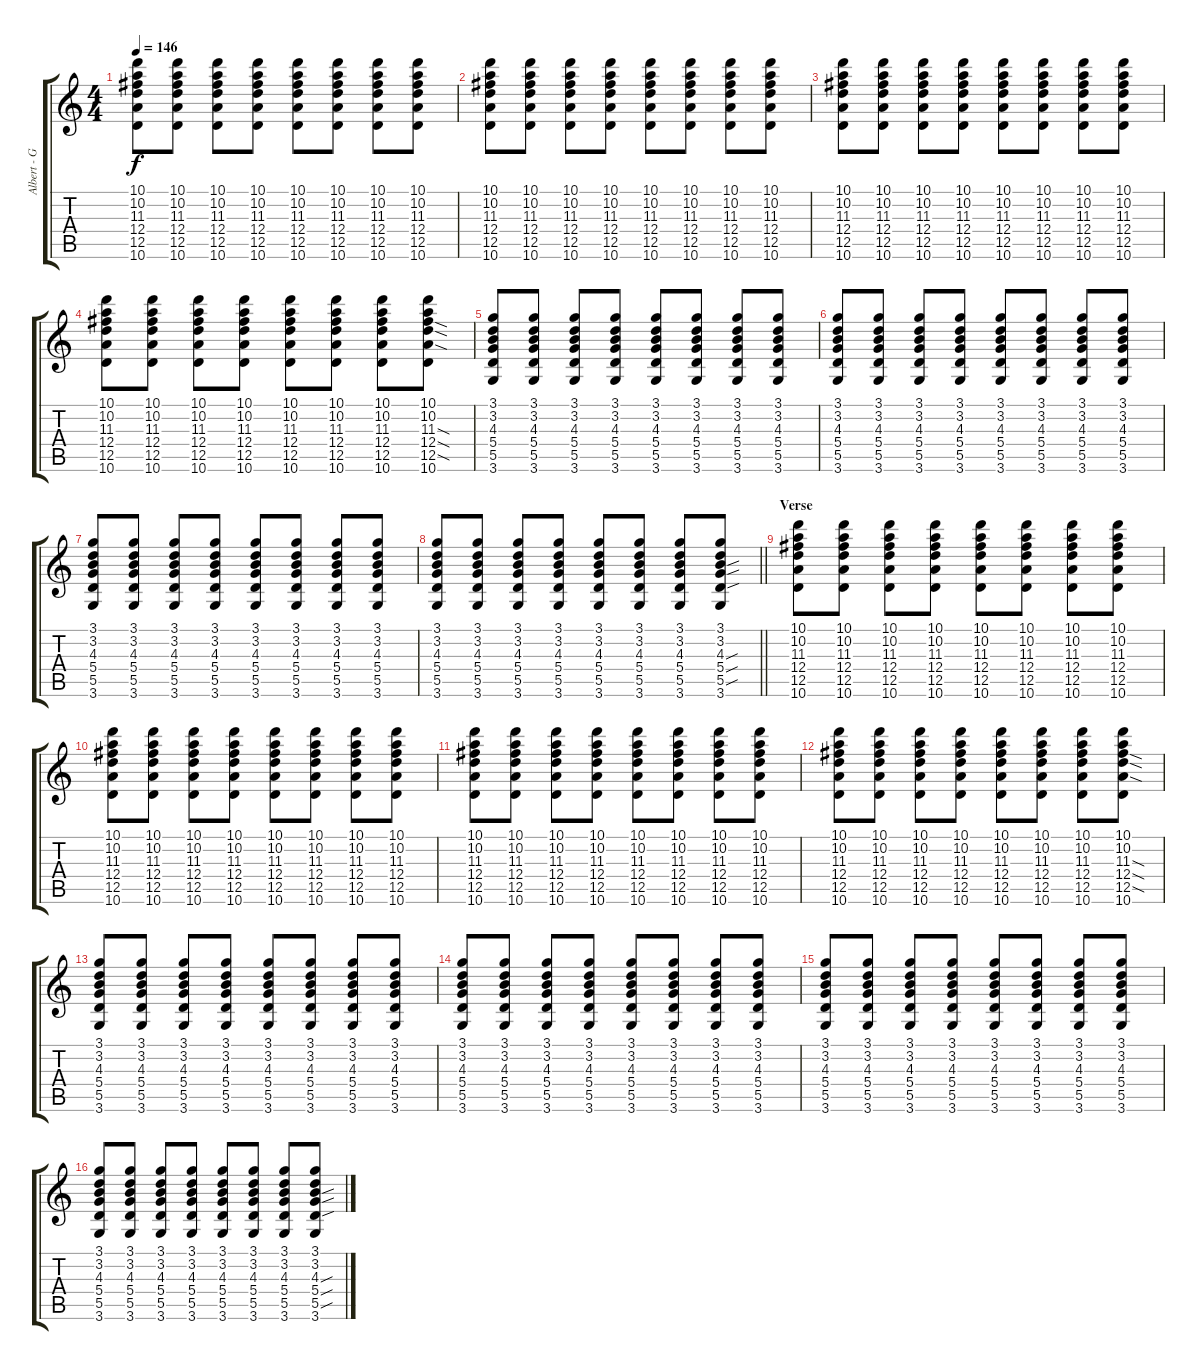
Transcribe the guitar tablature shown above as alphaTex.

\track ("Albert - Guitar RSE" "Albert - G") {instrument electricguitarjazz}
\staff {score tabs}
\tuning (E4 B3 G3 D3 A2 E2) {hide}
\ts (4 4)
\tempo 146
\clef g2
\ks c
(10.1 10.2 11.3 12.4 12.5 10.6).8{dy f} (10.1 10.2 11.3 12.4 12.5 10.6).8 (10.1 10.2 11.3 12.4 12.5 10.6).8 (10.1 10.2 11.3 12.4 12.5 10.6).8 (10.1 10.2 11.3 12.4 12.5 10.6).8 (10.1 10.2 11.3 12.4 12.5 10.6).8 (10.1 10.2 11.3 12.4 12.5 10.6).8 (10.1 10.2 11.3 12.4 12.5 10.6).8 |
(10.1 10.2 11.3 12.4 12.5 10.6).8 (10.1 10.2 11.3 12.4 12.5 10.6).8 (10.1 10.2 11.3 12.4 12.5 10.6).8 (10.1 10.2 11.3 12.4 12.5 10.6).8 (10.1 10.2 11.3 12.4 12.5 10.6).8 (10.1 10.2 11.3 12.4 12.5 10.6).8 (10.1 10.2 11.3 12.4 12.5 10.6).8 (10.1 10.2 11.3 12.4 12.5 10.6).8 |
(10.1 10.2 11.3 12.4 12.5 10.6).8 (10.1 10.2 11.3 12.4 12.5 10.6).8 (10.1 10.2 11.3 12.4 12.5 10.6).8 (10.1 10.2 11.3 12.4 12.5 10.6).8 (10.1 10.2 11.3 12.4 12.5 10.6).8 (10.1 10.2 11.3 12.4 12.5 10.6).8 (10.1 10.2 11.3 12.4 12.5 10.6).8 (10.1 10.2 11.3 12.4 12.5 10.6).8 |
(10.1 10.2 11.3 12.4 12.5 10.6).8 (10.1 10.2 11.3 12.4 12.5 10.6).8 (10.1 10.2 11.3 12.4 12.5 10.6).8 (10.1 10.2 11.3 12.4 12.5 10.6).8 (10.1 10.2 11.3 12.4 12.5 10.6).8 (10.1 10.2 11.3 12.4 12.5 10.6).8 (10.1 10.2 11.3 12.4 12.5 10.6).8 (10.1 10.2 11.3{sod} 12.4{sod} 12.5{sod} 10.6).8 |
(3.1 3.2 4.3 5.4 5.5 3.6).8 (3.1 3.2 4.3 5.4 5.5 3.6).8 (3.1 3.2 4.3 5.4 5.5 3.6).8 (3.1 3.2 4.3 5.4 5.5 3.6).8 (3.1 3.2 4.3 5.4 5.5 3.6).8 (3.1 3.2 4.3 5.4 5.5 3.6).8 (3.1 3.2 4.3 5.4 5.5 3.6).8 (3.1 3.2 4.3 5.4 5.5 3.6).8 |
(3.1 3.2 4.3 5.4 5.5 3.6).8 (3.1 3.2 4.3 5.4 5.5 3.6).8 (3.1 3.2 4.3 5.4 5.5 3.6).8 (3.1 3.2 4.3 5.4 5.5 3.6).8 (3.1 3.2 4.3 5.4 5.5 3.6).8 (3.1 3.2 4.3 5.4 5.5 3.6).8 (3.1 3.2 4.3 5.4 5.5 3.6).8 (3.1 3.2 4.3 5.4 5.5 3.6).8 |
(3.1 3.2 4.3 5.4 5.5 3.6).8 (3.1 3.2 4.3 5.4 5.5 3.6).8 (3.1 3.2 4.3 5.4 5.5 3.6).8 (3.1 3.2 4.3 5.4 5.5 3.6).8 (3.1 3.2 4.3 5.4 5.5 3.6).8 (3.1 3.2 4.3 5.4 5.5 3.6).8 (3.1 3.2 4.3 5.4 5.5 3.6).8 (3.1 3.2 4.3 5.4 5.5 3.6).8 |
\barLineRight lightlight
(3.1 3.2 4.3 5.4 5.5 3.6).8 (3.1 3.2 4.3 5.4 5.5 3.6).8 (3.1 3.2 4.3 5.4 5.5 3.6).8 (3.1 3.2 4.3 5.4 5.5 3.6).8 (3.1 3.2 4.3 5.4 5.5 3.6).8 (3.1 3.2 4.3 5.4 5.5 3.6).8 (3.1 3.2 4.3 5.4 5.5 3.6).8 (3.1 3.2 4.3{sou} 5.4{sou} 5.5{sou} 3.6).8 |
\section ("" "Verse")
(10.1 10.2 11.3 12.4 12.5 10.6).8 (10.1 10.2 11.3 12.4 12.5 10.6).8 (10.1 10.2 11.3 12.4 12.5 10.6).8 (10.1 10.2 11.3 12.4 12.5 10.6).8 (10.1 10.2 11.3 12.4 12.5 10.6).8 (10.1 10.2 11.3 12.4 12.5 10.6).8 (10.1 10.2 11.3 12.4 12.5 10.6).8 (10.1 10.2 11.3 12.4 12.5 10.6).8 |
(10.1 10.2 11.3 12.4 12.5 10.6).8 (10.1 10.2 11.3 12.4 12.5 10.6).8 (10.1 10.2 11.3 12.4 12.5 10.6).8 (10.1 10.2 11.3 12.4 12.5 10.6).8 (10.1 10.2 11.3 12.4 12.5 10.6).8 (10.1 10.2 11.3 12.4 12.5 10.6).8 (10.1 10.2 11.3 12.4 12.5 10.6).8 (10.1 10.2 11.3 12.4 12.5 10.6).8 |
(10.1 10.2 11.3 12.4 12.5 10.6).8 (10.1 10.2 11.3 12.4 12.5 10.6).8 (10.1 10.2 11.3 12.4 12.5 10.6).8 (10.1 10.2 11.3 12.4 12.5 10.6).8 (10.1 10.2 11.3 12.4 12.5 10.6).8 (10.1 10.2 11.3 12.4 12.5 10.6).8 (10.1 10.2 11.3 12.4 12.5 10.6).8 (10.1 10.2 11.3 12.4 12.5 10.6).8 |
(10.1 10.2 11.3 12.4 12.5 10.6).8 (10.1 10.2 11.3 12.4 12.5 10.6).8 (10.1 10.2 11.3 12.4 12.5 10.6).8 (10.1 10.2 11.3 12.4 12.5 10.6).8 (10.1 10.2 11.3 12.4 12.5 10.6).8 (10.1 10.2 11.3 12.4 12.5 10.6).8 (10.1 10.2 11.3 12.4 12.5 10.6).8 (10.1 10.2 11.3{sod} 12.4{sod} 12.5{sod} 10.6).8 |
(3.1 3.2 4.3 5.4 5.5 3.6).8 (3.1 3.2 4.3 5.4 5.5 3.6).8 (3.1 3.2 4.3 5.4 5.5 3.6).8 (3.1 3.2 4.3 5.4 5.5 3.6).8 (3.1 3.2 4.3 5.4 5.5 3.6).8 (3.1 3.2 4.3 5.4 5.5 3.6).8 (3.1 3.2 4.3 5.4 5.5 3.6).8 (3.1 3.2 4.3 5.4 5.5 3.6).8 |
(3.1 3.2 4.3 5.4 5.5 3.6).8 (3.1 3.2 4.3 5.4 5.5 3.6).8 (3.1 3.2 4.3 5.4 5.5 3.6).8 (3.1 3.2 4.3 5.4 5.5 3.6).8 (3.1 3.2 4.3 5.4 5.5 3.6).8 (3.1 3.2 4.3 5.4 5.5 3.6).8 (3.1 3.2 4.3 5.4 5.5 3.6).8 (3.1 3.2 4.3 5.4 5.5 3.6).8 |
(3.1 3.2 4.3 5.4 5.5 3.6).8 (3.1 3.2 4.3 5.4 5.5 3.6).8 (3.1 3.2 4.3 5.4 5.5 3.6).8 (3.1 3.2 4.3 5.4 5.5 3.6).8 (3.1 3.2 4.3 5.4 5.5 3.6).8 (3.1 3.2 4.3 5.4 5.5 3.6).8 (3.1 3.2 4.3 5.4 5.5 3.6).8 (3.1 3.2 4.3 5.4 5.5 3.6).8 |
(3.1 3.2 4.3 5.4 5.5 3.6).8 (3.1 3.2 4.3 5.4 5.5 3.6).8 (3.1 3.2 4.3 5.4 5.5 3.6).8 (3.1 3.2 4.3 5.4 5.5 3.6).8 (3.1 3.2 4.3 5.4 5.5 3.6).8 (3.1 3.2 4.3 5.4 5.5 3.6).8 (3.1 3.2 4.3 5.4 5.5 3.6).8 (3.1 3.2 4.3{sou} 5.4{sou} 5.5{sou} 3.6).8
